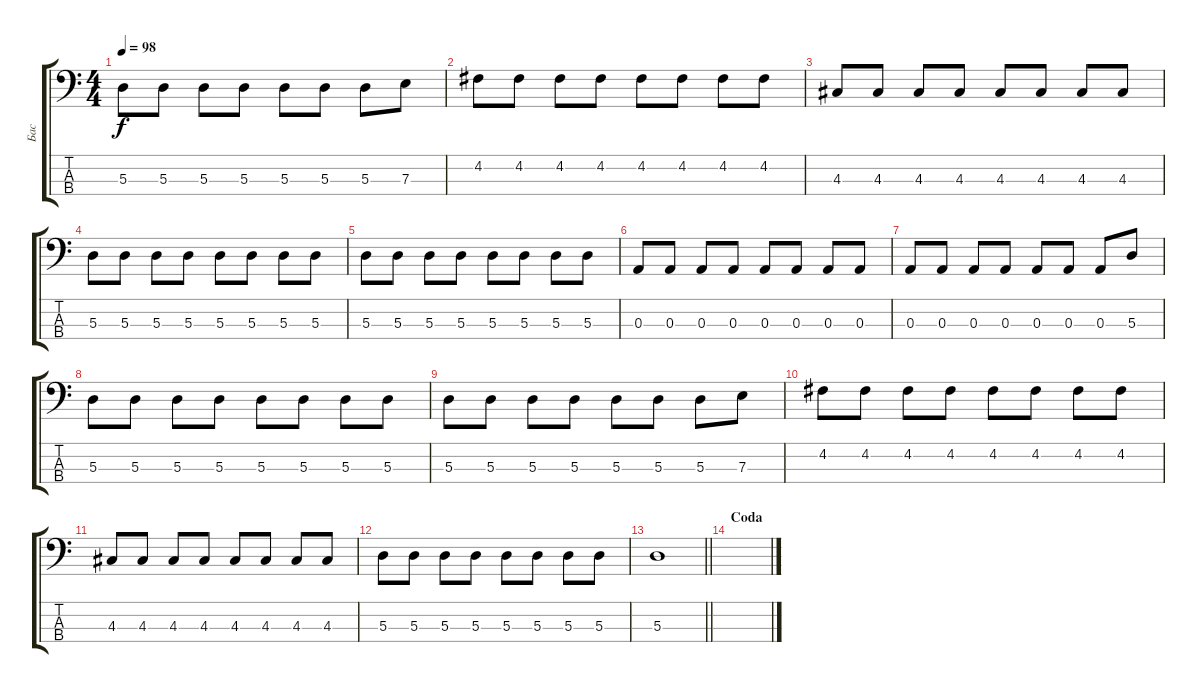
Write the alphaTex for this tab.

\track ("Бас" "Бас") {instrument electricbassfinger}
\staff {score tabs}
\tuning (G2 D2 A1 E1) {hide}
\ts (4 4)
\tempo 98
\clef f4
\ks c
5.3.8{dy f} 5.3.8 5.3.8 5.3.8 5.3.8 5.3.8 5.3.8 7.3.8 |
4.2.8 4.2.8 4.2.8 4.2.8 4.2.8 4.2.8 4.2.8 4.2.8 |
4.3.8 4.3.8 4.3.8 4.3.8 4.3.8 4.3.8 4.3.8 4.3.8 |
5.3.8 5.3.8 5.3.8 5.3.8 5.3.8 5.3.8 5.3.8 5.3.8 |
5.3.8 5.3.8 5.3.8 5.3.8 5.3.8 5.3.8 5.3.8 5.3.8 |
0.3.8 0.3.8 0.3.8 0.3.8 0.3.8 0.3.8 0.3.8 0.3.8 |
0.3.8 0.3.8 0.3.8 0.3.8 0.3.8 0.3.8 0.3.8 5.3.8 |
5.3.8 5.3.8 5.3.8 5.3.8 5.3.8 5.3.8 5.3.8 5.3.8 |
5.3.8 5.3.8 5.3.8 5.3.8 5.3.8 5.3.8 5.3.8 7.3.8 |
4.2.8 4.2.8 4.2.8 4.2.8 4.2.8 4.2.8 4.2.8 4.2.8 |
4.3.8 4.3.8 4.3.8 4.3.8 4.3.8 4.3.8 4.3.8 4.3.8 |
5.3.8 5.3.8 5.3.8 5.3.8 5.3.8 5.3.8 5.3.8 5.3.8 |
\barLineRight lightlight
5.3.1 |
\section ("" "Coda")
